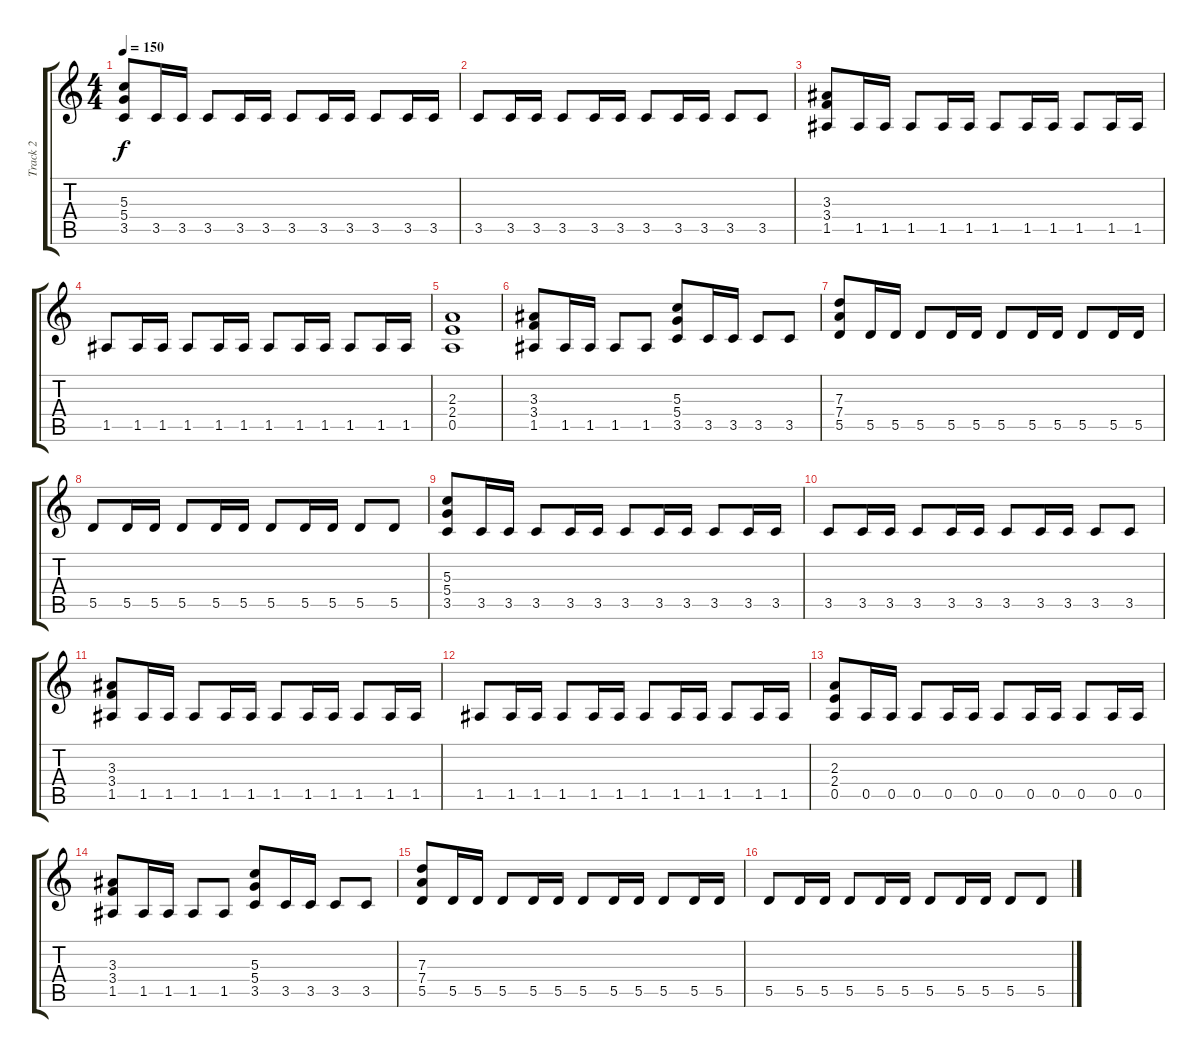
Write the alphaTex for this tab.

\track ("Track 2" "Track 2") {instrument distortionguitar}
\staff {score tabs}
\tuning (E4 B3 G3 D3 A2 E2) {hide}
\ts (4 4)
\tempo 150
\clef g2
\ks c
(5.3 5.4 3.5).8{dy f} 3.5.16 3.5.16 3.5.8 3.5.16 3.5.16 3.5.8 3.5.16 3.5.16 3.5.8 3.5.16 3.5.16 |
3.5.8 3.5.16 3.5.16 3.5.8 3.5.16 3.5.16 3.5.8 3.5.16 3.5.16 3.5.8 3.5.8 |
(3.3 3.4 1.5).8 1.5.16 1.5.16 1.5.8 1.5.16 1.5.16 1.5.8 1.5.16 1.5.16 1.5.8 1.5.16 1.5.16 |
1.5.8 1.5.16 1.5.16 1.5.8 1.5.16 1.5.16 1.5.8 1.5.16 1.5.16 1.5.8 1.5.16 1.5.16 |
(2.3 2.4 0.5).1 |
(3.3 3.4 1.5).8 1.5.16 1.5.16 1.5.8 1.5.8 (5.3 5.4 3.5).8 3.5.16 3.5.16 3.5.8 3.5.8 |
(7.3 7.4 5.5).8 5.5.16 5.5.16 5.5.8 5.5.16 5.5.16 5.5.8 5.5.16 5.5.16 5.5.8 5.5.16 5.5.16 |
5.5.8 5.5.16 5.5.16 5.5.8 5.5.16 5.5.16 5.5.8 5.5.16 5.5.16 5.5.8 5.5.8 |
(5.3 5.4 3.5).8 3.5.16 3.5.16 3.5.8 3.5.16 3.5.16 3.5.8 3.5.16 3.5.16 3.5.8 3.5.16 3.5.16 |
3.5.8 3.5.16 3.5.16 3.5.8 3.5.16 3.5.16 3.5.8 3.5.16 3.5.16 3.5.8 3.5.8 |
(3.3 3.4 1.5).8 1.5.16 1.5.16 1.5.8 1.5.16 1.5.16 1.5.8 1.5.16 1.5.16 1.5.8 1.5.16 1.5.16 |
1.5.8 1.5.16 1.5.16 1.5.8 1.5.16 1.5.16 1.5.8 1.5.16 1.5.16 1.5.8 1.5.16 1.5.16 |
(2.3 2.4 0.5).8 0.5.16 0.5.16 0.5.8 0.5.16 0.5.16 0.5.8 0.5.16 0.5.16 0.5.8 0.5.16 0.5.16 |
(3.3 3.4 1.5).8 1.5.16 1.5.16 1.5.8 1.5.8 (5.3 5.4 3.5).8 3.5.16 3.5.16 3.5.8 3.5.8 |
(7.3 7.4 5.5).8 5.5.16 5.5.16 5.5.8 5.5.16 5.5.16 5.5.8 5.5.16 5.5.16 5.5.8 5.5.16 5.5.16 |
5.5.8 5.5.16 5.5.16 5.5.8 5.5.16 5.5.16 5.5.8 5.5.16 5.5.16 5.5.8 5.5.8
